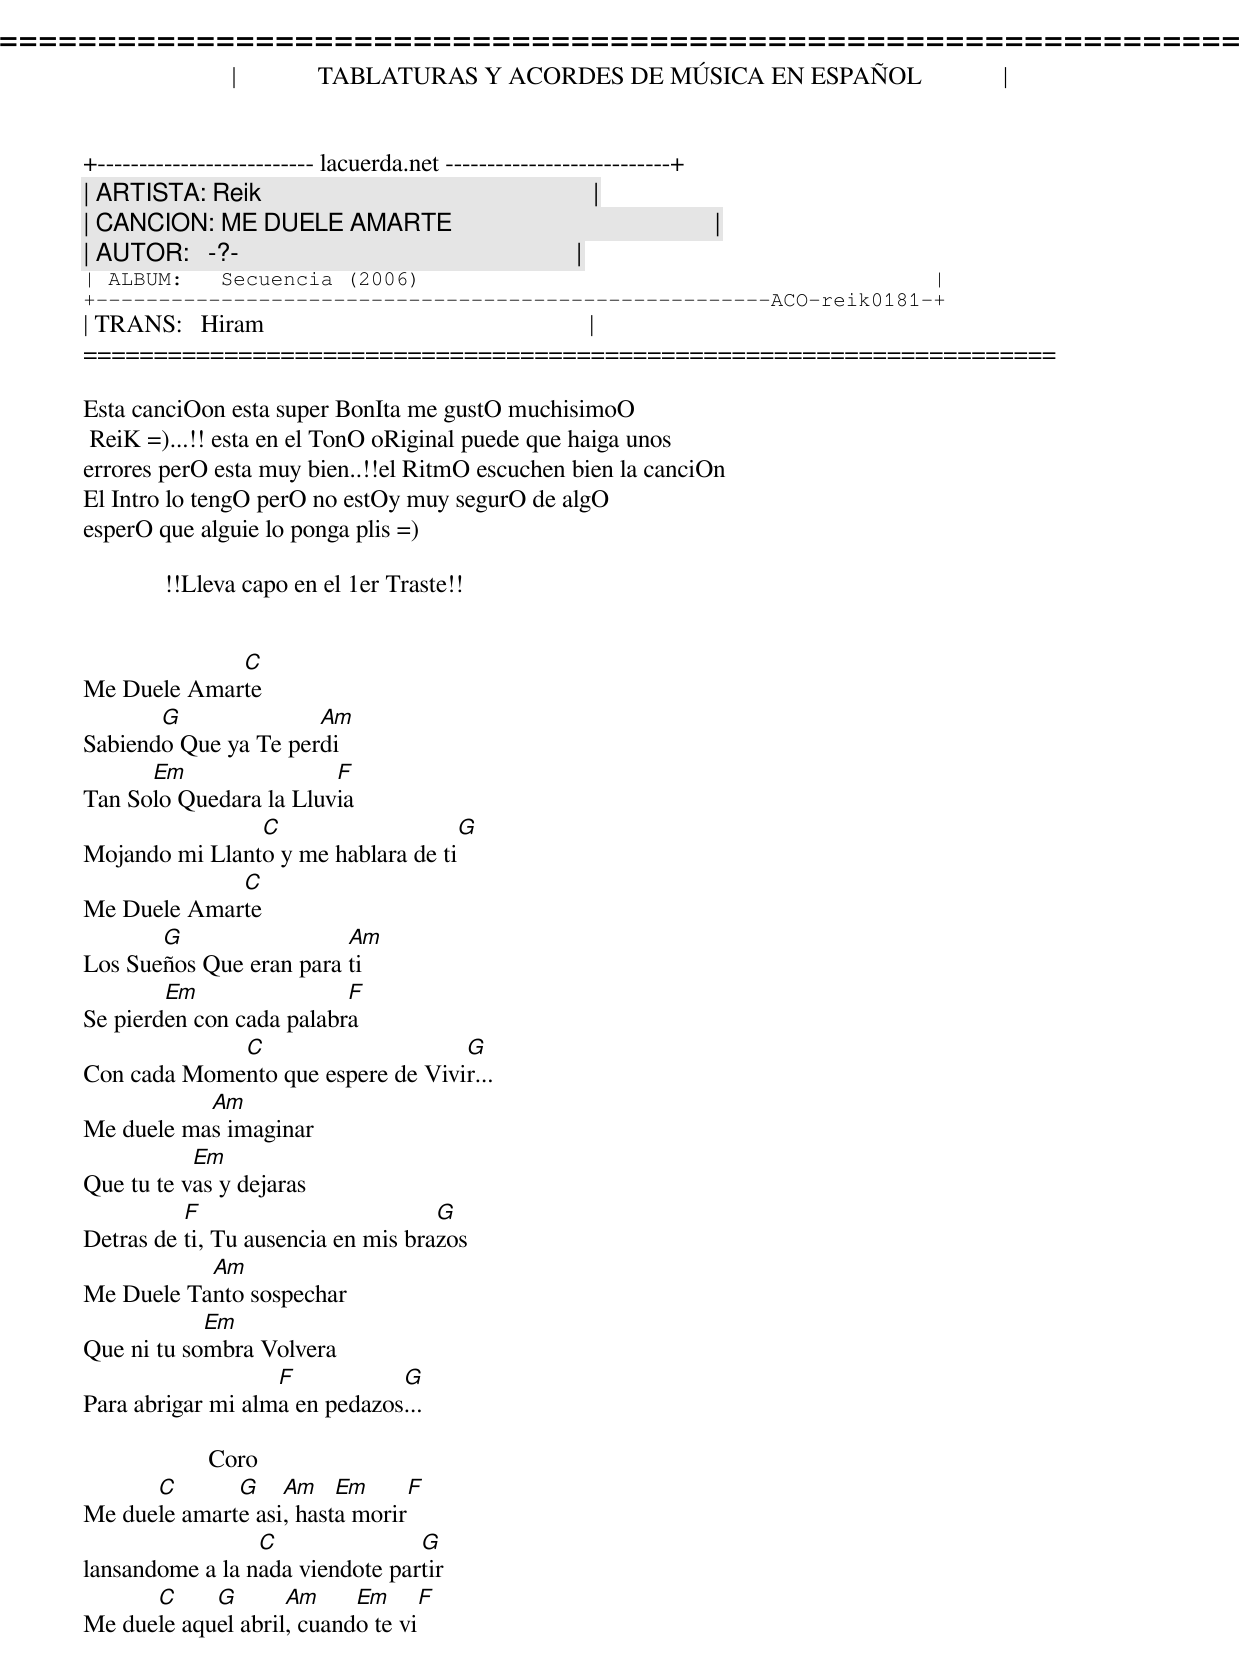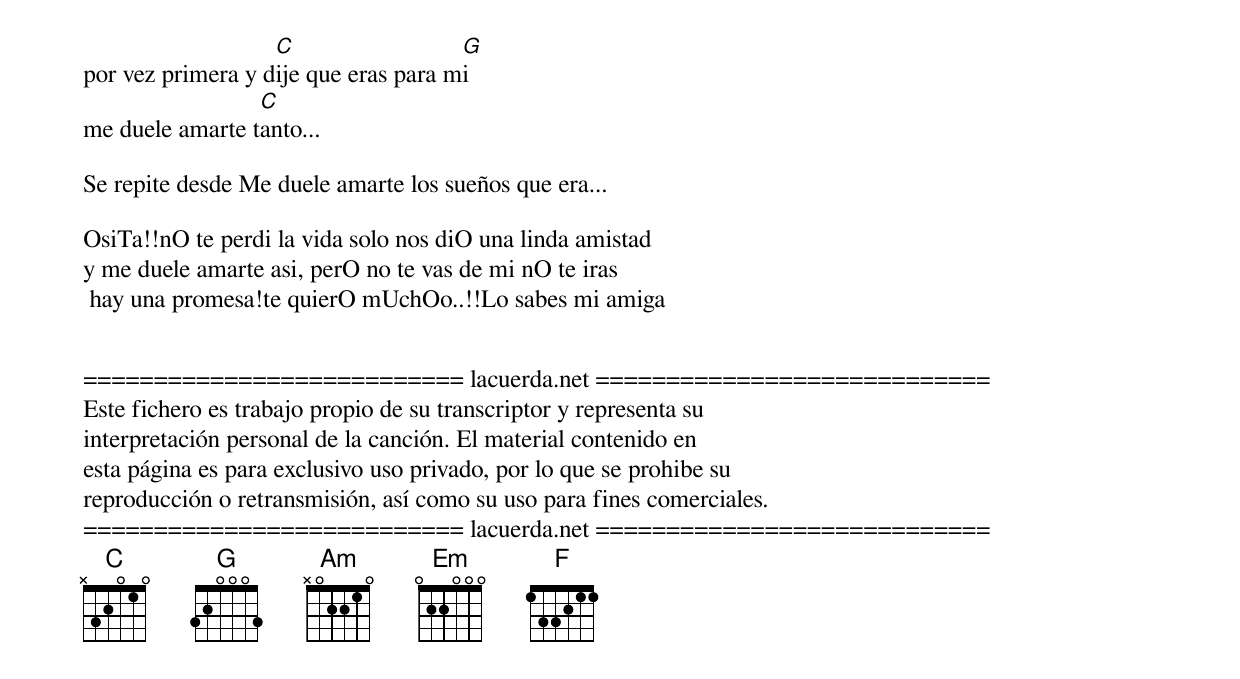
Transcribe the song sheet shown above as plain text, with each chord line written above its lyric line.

=====================================================================
|             TABLATURAS Y ACORDES DE MÚSICA EN ESPAÑOL             |
+-------------------------- lacuerda.net ---------------------------+
| ARTISTA: Reik                                                     |
| CANCION: ME DUELE AMARTE                                          |
| AUTOR:   -?-                                                      |
| ALBUM:   Secuencia (2006)                                         |
+------------------------------------------------------ACO-reik0181-+
| TRANS:   Hiram                                                    |
=====================================================================

Esta canciOon esta super BonIta me gustO muchisimoO
 ReiK =)...!! esta en el TonO oRiginal puede que haiga unos
errores perO esta muy bien..!!el RitmO escuchen bien la canciOn
El Intro lo tengO perO no estOy muy segurO de algO
esperO que alguie lo ponga plis =)

             !!Lleva capo en el 1er Traste!!


             C
Me Duele Amarte
       G              Am
Sabiendo Que ya Te perdi
      Em                F
Tan Solo Quedara la Lluvia
                C                   G
Mojando mi Llanto y me hablara de ti
             C
Me Duele Amarte
       G                 Am
Los Sueños Que eran para ti
        Em                F
Se pierden con cada palabra
             C                     G
Con cada Momento que espere de Vivir...
           Am
Me duele mas imaginar
           Em
Que tu te vas y dejaras
          F                         G
Detras de ti, Tu ausencia en mis brazos
           Am
Me Duele Tanto sospechar
            Em
Que ni tu sombra Volvera
                   F           G
Para abrigar mi alma en pedazos...

                    Coro
      C       G    Am    Em      F
Me duele amarte asi, hasta morir
                 C               G
lansandome a la nada viendote partir
      C     G       Am     Em      F
Me duele aquel abril, cuando te vi
                   C                  G
por vez primera y dije que eras para mi
                 C
me duele amarte tanto...

Se repite desde Me duele amarte los sueños que era...

OsiTa!!nO te perdi la vida solo nos diO una linda amistad
y me duele amarte asi, perO no te vas de mi nO te iras
 hay una promesa!te quierO mUchOo..!!Lo sabes mi amiga


=========================== lacuerda.net ============================
Este fichero es trabajo propio de su transcriptor y representa su
interpretación personal de la canción. El material contenido en
esta página es para exclusivo uso privado, por lo que se prohibe su
reproducción o retransmisión, así como su uso para fines comerciales.
=========================== lacuerda.net ============================
